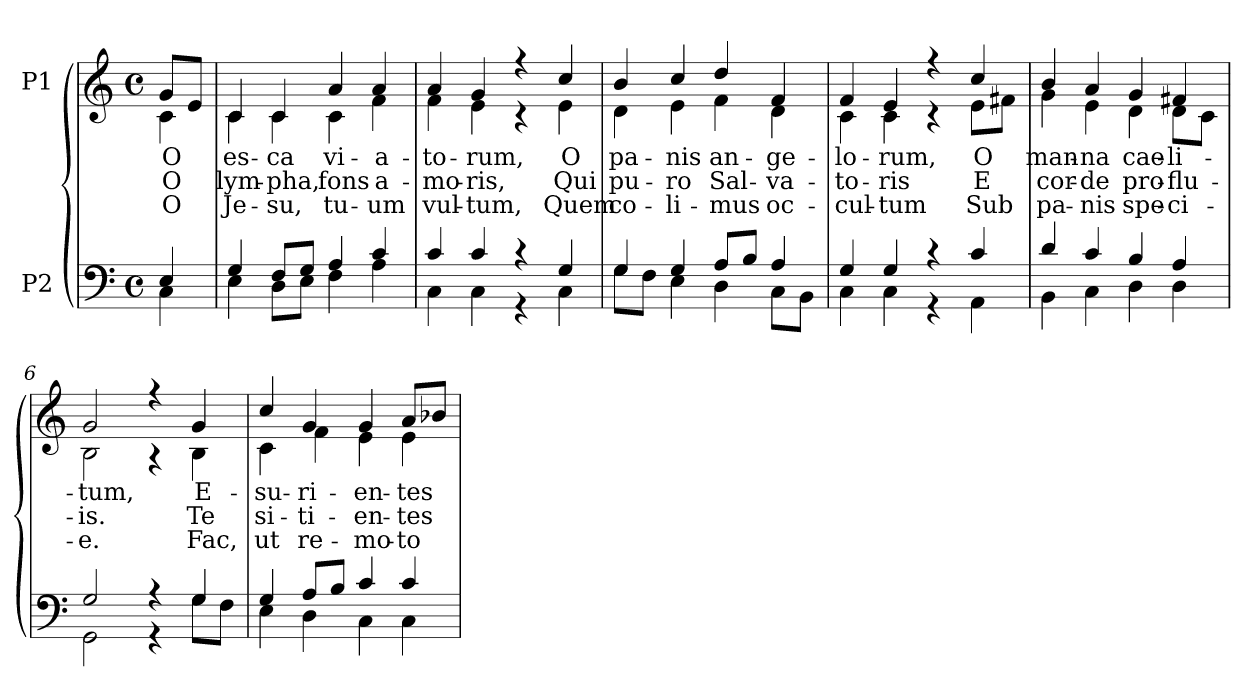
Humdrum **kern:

**kern	**kern	**text	**text	**text
*part2	*part1	*part1	*part1	*part1
*staff2	*staff1	*staff1	*staff1	*staff1
*I"P2	*I"P1	*	*	*
!!LO:PB:g=z
*clefF4	*clefG2	*	*	*
*k[]	*k[]	*	*	*
*C:	*C:	*	*	*
*M4/4	*M4/4	*	*	*
*met(c)	*met(c)	*	*	*
=	=	=	=	=
*^	*	*	*	*
!	!	!LO:TX:b:cj:t=1.	!	!	!
!	!	!LO:TX:b:cj:t=2.	!	!	!
!	!	!LO:TX:b:cj:t=3.	!	!	!
!	!	!	!LO:LY:b:color=#000000	!LO:LY:b:color=#000000	!LO:LY:b:color=#000000
*	*	*^	*	*	*
4Ei/	4Ci\	8gi/L	4ci\	O	O	O
.	.	8ei/J	.	.	.	.
=1	=1	=1	=1	=1	=1	=1
!	!	!	!	!LO:LY:b:color=#000000	!LO:LY:b:color=#000000	!LO:LY:b:color=#000000
4Gi/	4Ei\	4ci/	4ci\	es-	lym-	Je-
!	!	!	!	!LO:LY:b:color=#000000	!LO:LY:b:color=#000000	!LO:LY:b:color=#000000
8Fi/L	8Di\L	4ci/	4ci\	-ca	-pha,	-su,
8Gi/J	8Ei\J	.	.	.	.	.
!	!	!	!	!LO:LY:b:color=#000000	!LO:LY:b:color=#000000	!LO:LY:b:color=#000000
4Ai/	4Fi\	4ai/	4ci\	vi-	fons	tu-
!	!	!	!	!LO:LY:b:color=#000000	!LO:LY:b:color=#000000	!LO:LY:b:color=#000000
4ci/	4Ai\	4ai/	4fi\	-a-	a-	-um
=2	=2	=2	=2	=2	=2	=2
!	!	!	!	!LO:LY:b:color=#000000	!LO:LY:b:color=#000000	!LO:LY:b:color=#000000
4ci/	4Ci\	4ai/	4fi\	-to-	-mo-	vul-
!	!	!	!	!LO:LY:b:color=#000000	!LO:LY:b:color=#000000	!LO:LY:b:color=#000000
4ci/	4Ci\	4gi/	4ei\	-rum,	-ris,	-tum,
4r	4r	4r	4r	.	.	.
!	!	!	!	!LO:LY:b:color=#000000	!LO:LY:b:color=#000000	!LO:LY:b:color=#000000
4Gi/	4Ci\	4cci/	4ei\	O	Qui	Quem
=3	=3	=3	=3	=3	=3	=3
!	!	!	!	!LO:LY:b:color=#000000	!LO:LY:b:color=#000000	!LO:LY:b:color=#000000
4Gi/	8Gi\L	4bi/	4di\	pa-	pu-	co-
.	8Fi\J	.	.	.	.	.
!	!	!	!	!LO:LY:b:color=#000000	!LO:LY:b:color=#000000	!LO:LY:b:color=#000000
4Gi/	4Ei\	4cci/	4ei\	-nis	-ro	-li-
!	!	!	!	!LO:LY:b:color=#000000	!LO:LY:b:color=#000000	!LO:LY:b:color=#000000
8Ai/L	4Di\	4ddi/	4fi\	an-	Sal-	-mus
8Bi/J	.	.	.	.	.	.
!	!	!	!	!LO:LY:b:color=#000000	!LO:LY:b:color=#000000	!LO:LY:b:color=#000000
4Ai/	8Ci\L	4fi/	4di\	-ge-	-va-	oc-
.	8BBi\J	.	.	.	.	.
!!LO:LB:g=z	!!
=4	=4	=4	=4	=4	=4	=4
!	!	!	!	!LO:LY:b:color=#000000	!LO:LY:b:color=#000000	!LO:LY:b:color=#000000
4Gi/	4Ci\	4fi/	4ci\	-lo-	-to-	-cul-
!	!	!	!	!LO:LY:b:color=#000000	!LO:LY:b:color=#000000	!LO:LY:b:color=#000000
4Gi/	4Ci\	4ei/	4ci\	-rum,	-ris	-tum
4r	4r	4r	4r	.	.	.
!	!	!	!	!LO:LY:b:color=#000000	!LO:LY:b:color=#000000	!LO:LY:b:color=#000000
4ci/	4AAi\	4cci/	8ei\L	O	E	Sub
.	.	.	8f#Xi\J	.	.	.
=5	=5	=5	=5	=5	=5	=5
!	!	!	!	!LO:LY:b:color=#000000	!LO:LY:b:color=#000000	!LO:LY:b:color=#000000
4di/	4BBi\	4bi/	4gi\	man-	cor-	pa-
!	!	!	!	!LO:LY:b:color=#000000	!LO:LY:b:color=#000000	!LO:LY:b:color=#000000
4ci/	4Ci\	4ai/	4ei\	-na	-de	-nis
!	!	!	!	!LO:LY:b:color=#000000	!LO:LY:b:color=#000000	!LO:LY:b:color=#000000
4Bi/	4Di\	4gi/	4di\	cae-	pro-	spe-
!	!	!	!	!LO:LY:b:color=#000000	!LO:LY:b:color=#000000	!LO:LY:b:color=#000000
4Ai/	4Di\	4f#Xi/	8di\L	-li-	-flu-	-ci-
.	.	.	8ci\J	.	.	.
=6	=6	=6	=6	=6	=6	=6
!	!	!	!	!LO:LY:b:color=#000000	!LO:LY:b:color=#000000	!LO:LY:b:color=#000000
2Gi/	2GGi\	2gi/	2Bi\	-tum,	-is.	-e.
4r	4r	4r	4r	.	.	.
!	!	!	!	!LO:LY:b:color=#000000	!LO:LY:b:color=#000000	!LO:LY:b:color=#000000
4Gi/	8Gi\L	4gi/	4Bi\	E-	Te	Fac,
.	8Fi\J	.	.	.	.	.
=7	=7	=7	=7	=7	=7	=7
!	!	!	!	!LO:LY:b:color=#000000	!LO:LY:b:color=#000000	!LO:LY:b:color=#000000
4Gi/	4Ei\	4cci/	4ci\	-su-	si-	ut
!	!	!	!	!LO:LY:b:color=#000000	!LO:LY:b:color=#000000	!LO:LY:b:color=#000000
8Ai/L	4Di\	4gi/	4fi\	-ri-	-ti-	re-
8Bi/J	.	.	.	.	.	.
!	!	!	!	!LO:LY:b:color=#000000	!LO:LY:b:color=#000000	!LO:LY:b:color=#000000
4ci/	4Ci\	4gi/	4ei\	-en-	-en-	-mo-
!	!	!	!	!LO:LY:b:color=#000000	!LO:LY:b:color=#000000	!LO:LY:b:color=#000000
4ci/	4Ci\	8ai/L	4ei\	-tes	-tes	-to
.	.	8b-Xi/J	.	.	.	.
*v	*v	*	*	*	*	*
*	*v	*v	*	*	*
=	=	=	=	=
*-	*-	*-	*-	*-
